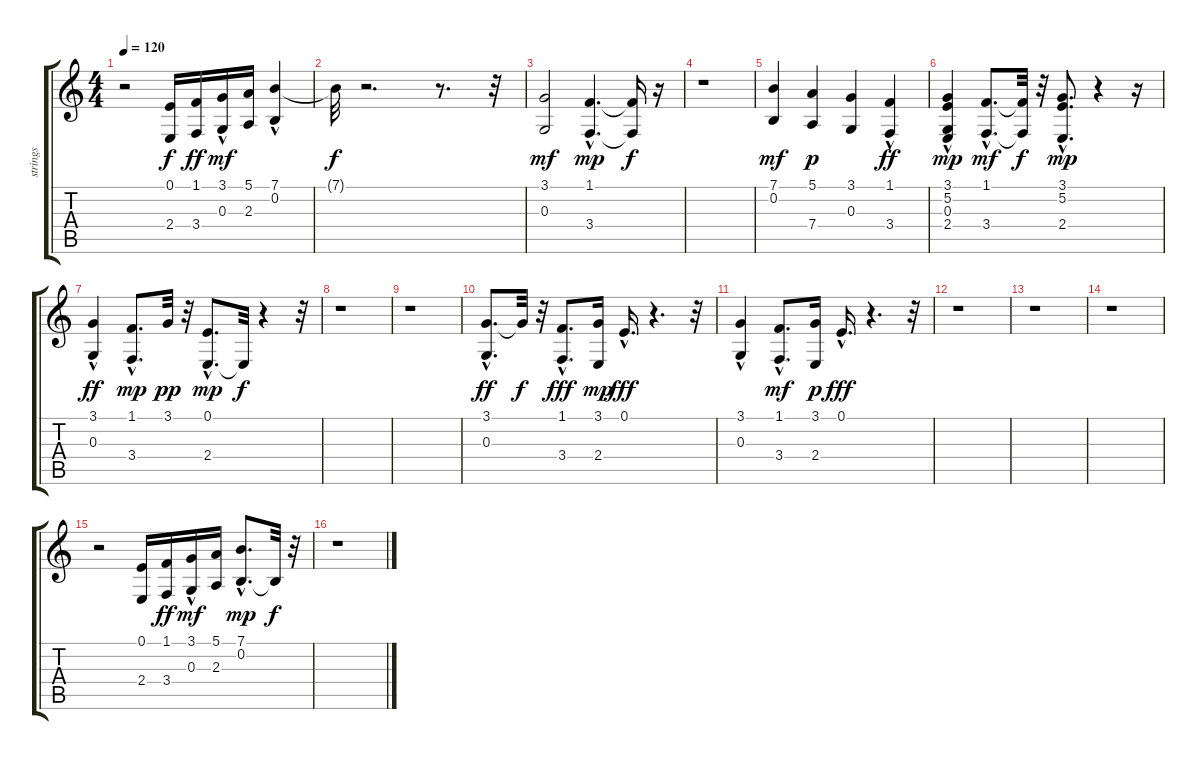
\track ("strings" "strings") {instrument stringensemble1}
\staff {score tabs}
\tuning (E4 B3 G3 D3 A2 E2) {hide}
\ts (4 4)
\tempo 120
\clef g2
\ks c
r.2{dy f} (0.1 2.4).16 (1.1 3.4).16{dy ff} (3.1{hac} 0.3{hac}).16{dy mf} (5.1 2.3).16 (7.1 0.2{hac}).4 |
7.1{t}.32{dy f} r.2{d} r.8{d} r.32 |
(3.1 0.3).2{dy mf} (1.1{hac} 3.4{hac}).4{d dy mp} (1.1{t} 3.4{t}).16{dy f} r.16 |
r.1 |
(7.1 0.2).4{dy mf} (5.1 7.4).4{dy p} (3.1 0.3).4 (1.1 3.4{hac}).4{dy ff} |
(3.1 5.2 0.3{hac} 2.4).4{dy mp} (1.1{hac} 3.4{hac}).8{d dy mf} (1.1{t} 3.4{t}).32{dy f} r.32 (3.1 5.2 2.4{hac}).8{d dy mp} r.4 r.16 |
(3.1 0.3{hac}).4{dy ff} (1.1{hac} 3.4{hac}).8{d dy mp} 3.1.32{dy pp} r.32 (0.1{hac} 2.4{hac}).8{d dy mp} 2.4{t}.32{dy f} r.4 r.32 |
r.1 |
r.1 |
(3.1{hac} 0.3{hac}).8{d dy ff} 3.1{t}.32{dy f} r.32 (1.1{hac} 3.4{hac}).8{d dy fff} (3.1 2.4).16{dy mp} 0.1{hac}.16{d dy fff} r.4{d} r.32 |
(3.1 0.3{hac}).4 (1.1{hac} 3.4{hac}).8{d dy mf} (3.1 2.4).16{dy p} 0.1{hac}.16{d dy fff} r.4{d} r.32 |
r.1 |
r.1 |
r.1 |
r.2 (0.1 2.4).16 (1.1 3.4).16{dy ff} (3.1{hac} 0.3{hac}).16{dy mf} (5.1 2.3).16 (7.1{hac} 0.2{hac}).8{d dy mp} 0.2{t}.32{dy f} r.32 |
r.1
